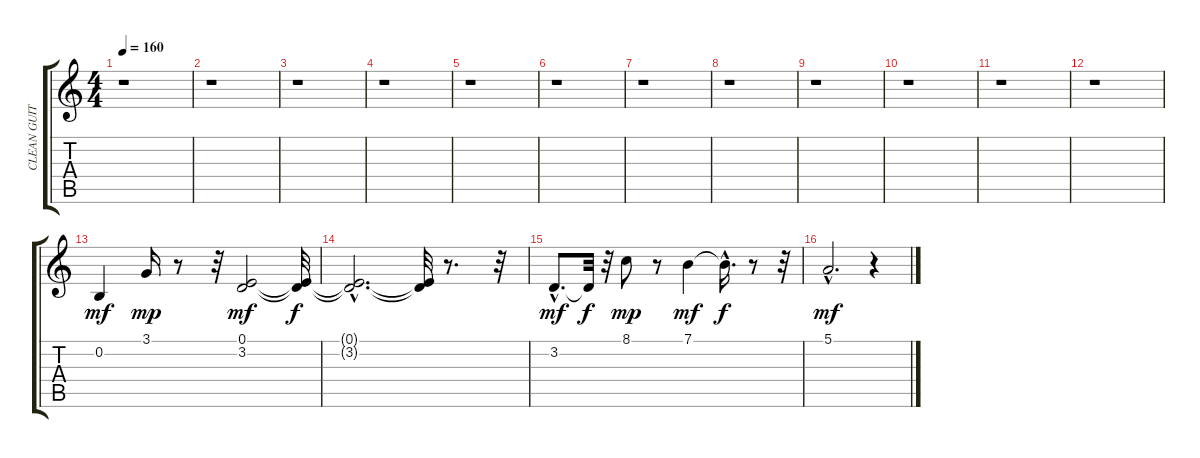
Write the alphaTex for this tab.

\track ("CLEAN GUITAR" "CLEAN GUIT") {instrument vibraphone}
\staff {score tabs}
\tuning (E4 B3 G3 D3 A2 E2) {hide}
\ts (4 4)
\tempo 160
\clef g2
\ks c
r.1{dy f} |
r.1 |
r.1 |
r.1 |
r.1 |
r.1 |
r.1 |
r.1 |
r.1 |
r.1 |
r.1 |
r.1 |
0.2.4{dy mf} 3.1.16{dy mp} r.8 r.32 (0.1 3.2).2{dy mf} (0.1{t} 3.2{t}).32{dy f} |
(0.1{hac t} 3.2{hac t}).2{d} (0.1{t} 3.2{t}).32 r.8{d} r.32 |
3.2{hac}.8{d dy mf} 3.2{t}.32{dy f} r.32 8.1.8{dy mp} r.8 7.1.4{dy mf} 7.1{hac t}.16{d dy f} r.8 r.32 |
5.1{hac}.2{d dy mf} r.4
